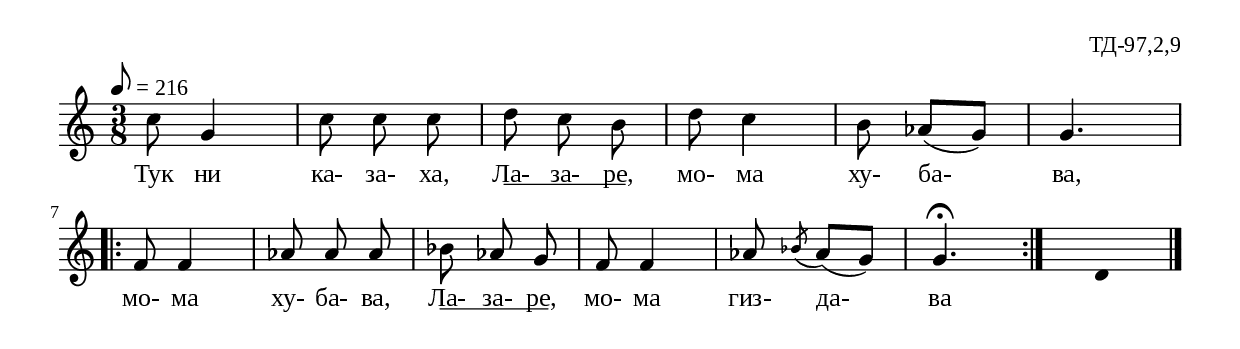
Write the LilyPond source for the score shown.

%{
laz_097_2_09
%}

\include "td-preamble.ly"

\score {
\relative c'' {
 \tempo 8 = 216
 \time 3/8
c8 g4 | c8 c\noBeam c | d c\noBeam b | d c4 | b8 aes[( g]) | g4. |
\break\bar "|:"
f8 f4 | aes8 aes\noBeam aes | bes aes\noBeam g | f f4 | aes8 \acciaccatura bes8 aes[( g]) |
g4.\fermata
 \bar ":|" 
s8 \fixB d4
 \bar "|."
}
\addlyrics { Тук ни ка- за- ха, 
Ла- \startTextSpan за- ре, \stopTextSpan мо- ма ху- ба- ва, 
мо- ма ху- ба- ва, Ла- \startTextSpan за- ре, \stopTextSpan мо- ма гиз- да- ва }
%
\layout {
  indent = #0
  line-width = 190\mm
  ragged-right=##f
  	\context {
      \Lyrics
      \consists "Text_spanner_engraver"
      \override TextSpanner #'direction = #DOWN
      \override TextSpanner #'style = #'line    
      \override TextSpanner #'outside-staff-priority = ##f
      \override TextSpanner #'padding = #0.2 % sets the distance of the line from the lyrics
      \override TextSpanner #'bound-details =
      #`((left . ((Y . 0)
                  (padding . 0)
                  (attach-dir . ,LEFT)))
         (left-broken . ((end-on-note . #t)))
         (right . ((Y . 0)
                   (padding . 0)
                   (attach-dir . ,RIGHT))))
    }
}
%
\midi { 
	\context {
		\Score
		tempoWholesPerMinute = #(ly:make-moment 216 8)
		}
	}
}
%
\header{
  opus = "ТД-97,2,9"
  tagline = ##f
}


